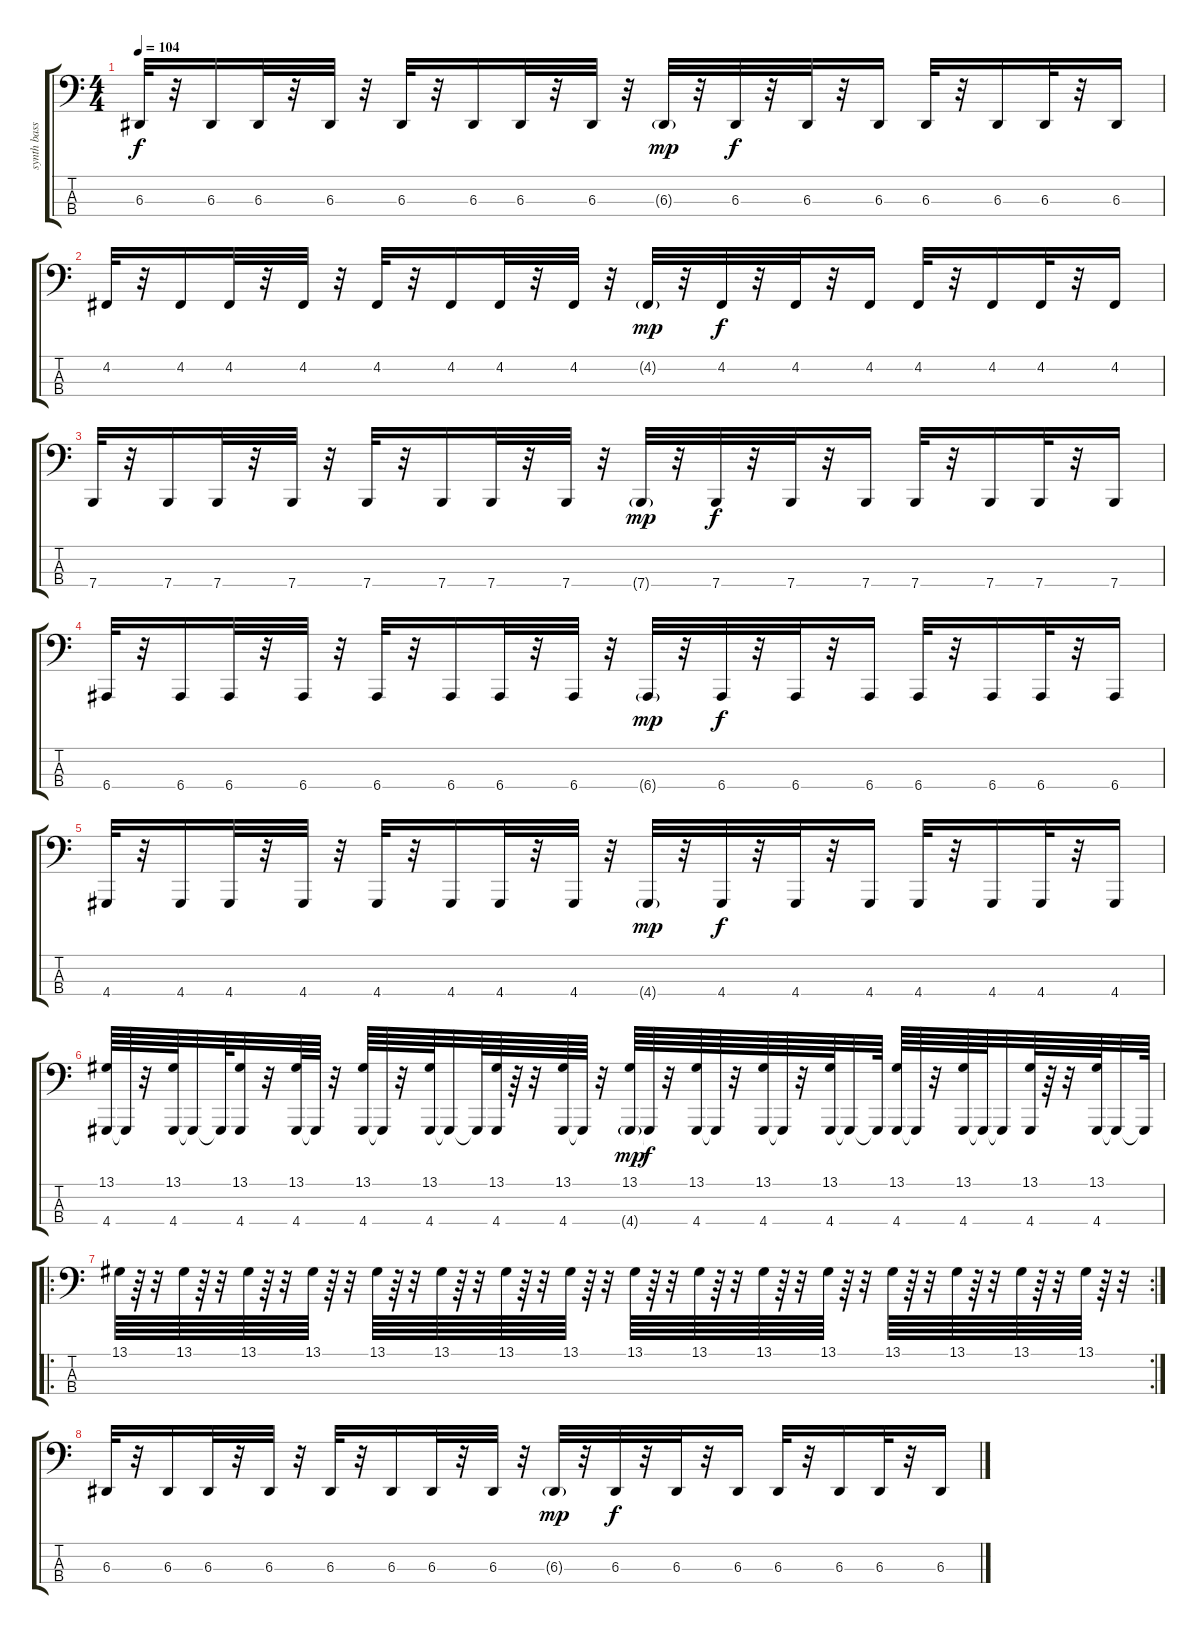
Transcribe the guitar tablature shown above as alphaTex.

\track ("synth bass" "synth bass") {instrument lead8bassandlead}
\staff {score tabs}
\tuning (G2 D2 A1 E1) {hide}
\ts (4 4)
\tempo 104
\clef f4
\ks c
6.3.32{dy f} r.32 6.3.16 6.3.32 r.32 6.3.32 r.32 6.3.32 r.32 6.3.16 6.3.32 r.32 6.3.32 r.32 6.3{g}.32{dy mp} r.32 6.3.32{dy f} r.32 6.3.32 r.32 6.3.16 6.3.32 r.32 6.3.16 6.3.32 r.32 6.3.16 |
4.2.32 r.32 4.2.16 4.2.32 r.32 4.2.32 r.32 4.2.32 r.32 4.2.16 4.2.32 r.32 4.2.32 r.32 4.2{g}.32{dy mp} r.32 4.2.32{dy f} r.32 4.2.32 r.32 4.2.16 4.2.32 r.32 4.2.16 4.2.32 r.32 4.2.16 |
7.4.32 r.32 7.4.16 7.4.32 r.32 7.4.32 r.32 7.4.32 r.32 7.4.16 7.4.32 r.32 7.4.32 r.32 7.4{g}.32{dy mp} r.32 7.4.32{dy f} r.32 7.4.32 r.32 7.4.16 7.4.32 r.32 7.4.16 7.4.32 r.32 7.4.16 |
6.4.32 r.32 6.4.16 6.4.32 r.32 6.4.32 r.32 6.4.32 r.32 6.4.16 6.4.32 r.32 6.4.32 r.32 6.4{g}.32{dy mp} r.32 6.4.32{dy f} r.32 6.4.32 r.32 6.4.16 6.4.32 r.32 6.4.16 6.4.32 r.32 6.4.16 |
4.4.32 r.32 4.4.16 4.4.32 r.32 4.4.32 r.32 4.4.32 r.32 4.4.16 4.4.32 r.32 4.4.32 r.32 4.4{g}.32{dy mp} r.32 4.4.32{dy f} r.32 4.4.32 r.32 4.4.16 4.4.32 r.32 4.4.16 4.4.32 r.32 4.4.16 |
(13.1 4.4).64 4.4{t}.64 r.32 (13.1 4.4).64 4.4{t}.32 4.4{t}.64 (13.1 4.4).32 r.32 (13.1 4.4).64 4.4{t}.64 r.32 (13.1 4.4).64 4.4{t}.64 r.32 (13.1 4.4).64 4.4{t}.32 4.4{t}.64 (13.1 4.4).64 r.64 r.32 (13.1 4.4).64 4.4{t}.64 r.32 (13.1 4.4{g}).64{dy mp} 4.4{t}.64{dy f} r.32 (13.1 4.4).64 4.4{t}.64 r.32 (13.1 4.4).64 4.4{t}.64 r.32 (13.1 4.4).64 4.4{t}.32 4.4{t}.64 (13.1 4.4).64 4.4{t}.64 r.32 (13.1 4.4).64 4.4{t}.64 4.4{t}.32 (13.1 4.4).64 r.64 r.32 (13.1 4.4).64 4.4{t}.32 4.4{t}.64 |
\ro
\rc 2
13.1.64 r.64 r.32 13.1.64 r.64 r.32 13.1.64 r.64 r.32 13.1.64 r.64 r.32 13.1.64 r.64 r.32 13.1.64 r.64 r.32 13.1.64 r.64 r.32 13.1.64 r.64 r.32 13.1.64 r.64 r.32 13.1.64 r.64 r.32 13.1.64 r.64 r.32 13.1.64 r.64 r.32 13.1.64 r.64 r.32 13.1.64 r.64 r.32 13.1.64 r.64 r.32 13.1.64 r.64 r.32 |
6.3.32 r.32 6.3.16 6.3.32 r.32 6.3.32 r.32 6.3.32 r.32 6.3.16 6.3.32 r.32 6.3.32 r.32 6.3{g}.32{dy mp} r.32 6.3.32{dy f} r.32 6.3.32 r.32 6.3.16 6.3.32 r.32 6.3.16 6.3.32 r.32 6.3.16
